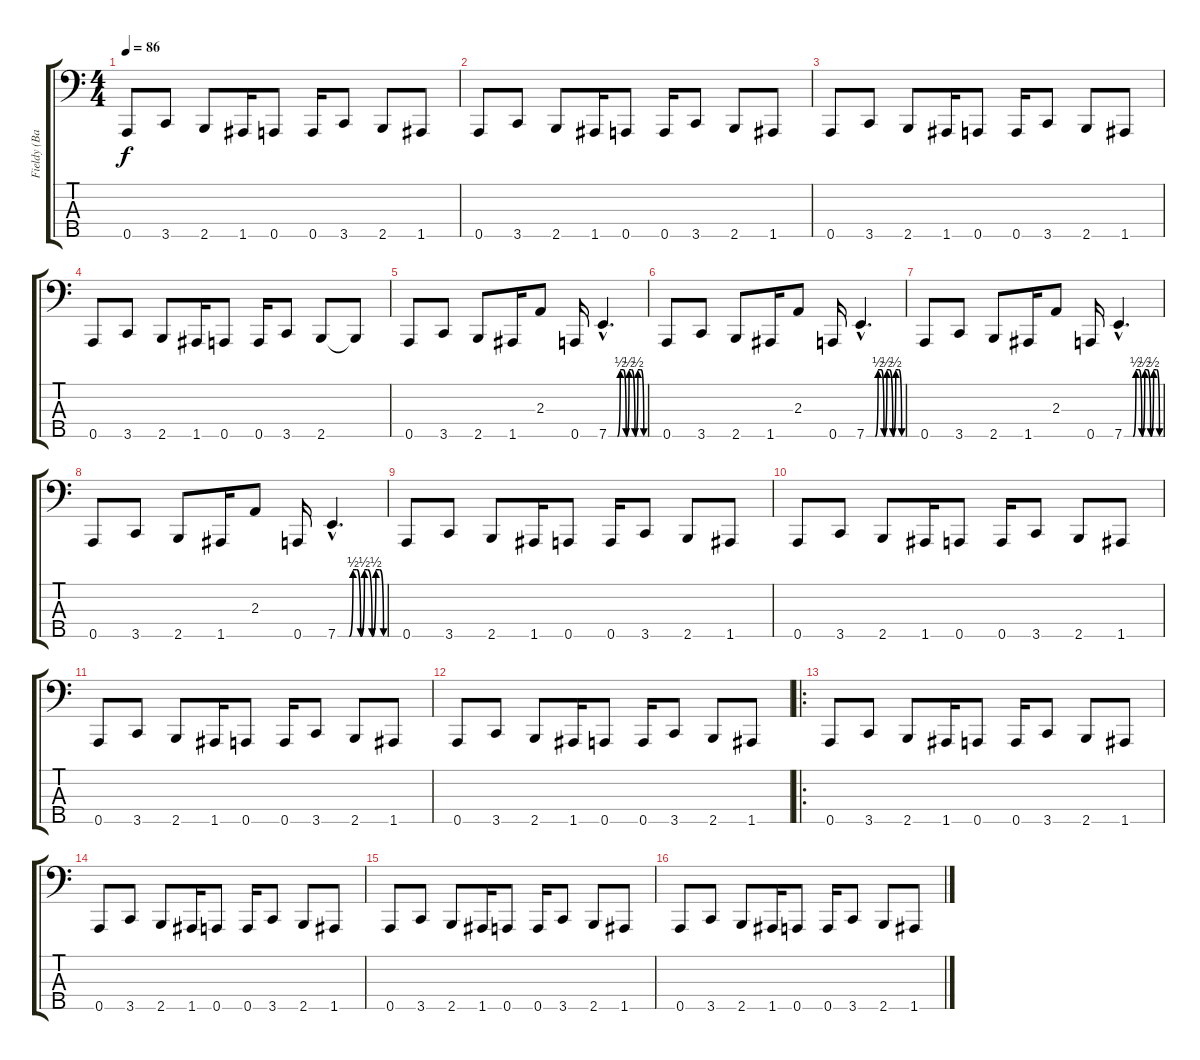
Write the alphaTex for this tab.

\track ("Fieldy (Basse)" "Fieldy (Ba") {instrument slapbass1}
\staff {score tabs}
\tuning (F2 C2 G1 D1 A0) {hide}
\ts (4 4)
\tempo 86
\clef f4
\ks c
0.5.8{dy f instrument slapbass1} 3.5.8 2.5.8 1.5.16 0.5.8 0.5.16 3.5.8 2.5.8 1.5.8 |
0.5.8 3.5.8 2.5.8 1.5.16 0.5.8 0.5.16 3.5.8 2.5.8 1.5.8 |
0.5.8 3.5.8 2.5.8 1.5.16 0.5.8 0.5.16 3.5.8 2.5.8 1.5.8 |
0.5.8 3.5.8 2.5.8 1.5.16 0.5.8 0.5.16 3.5.8 2.5.8 2.5{t}.8 |
0.5.8 3.5.8 2.5.8 1.5.16 2.3.8 0.5.16 7.5{be (custom 0 0 15 0 20 2 25 2 30 0 35 2 39 2 45 0 50 2 55 2 60 0) hac}.4{d} |
0.5.8 3.5.8 2.5.8 1.5.16 2.3.8 0.5.16 7.5{be (custom 0 0 15 0 20 2 25 2 30 0 35 2 39 2 45 0 50 2 55 2 60 0) hac}.4{d} |
0.5.8 3.5.8 2.5.8 1.5.16 2.3.8 0.5.16 7.5{be (custom 0 0 15 0 20 2 25 2 30 0 35 2 39 2 45 0 50 2 55 2 60 0) hac}.4{d} |
0.5.8 3.5.8 2.5.8 1.5.16 2.3.8 0.5.16 7.5{be (custom 0 0 15 0 20 2 25 2 30 0 35 2 39 2 45 0 50 2 55 2 60 0) hac}.4{d} |
0.5.8 3.5.8 2.5.8 1.5.16 0.5.8 0.5.16 3.5.8 2.5.8 1.5.8 |
0.5.8 3.5.8 2.5.8 1.5.16 0.5.8 0.5.16 3.5.8 2.5.8 1.5.8 |
0.5.8 3.5.8 2.5.8 1.5.16 0.5.8 0.5.16 3.5.8 2.5.8 1.5.8 |
0.5.8 3.5.8 2.5.8 1.5.16 0.5.8 0.5.16 3.5.8 2.5.8 1.5.8 |
\ro
0.5.8{volume 10} 3.5.8 2.5.8 1.5.16 0.5.8 0.5.16 3.5.8 2.5.8 1.5.8 |
0.5.8 3.5.8 2.5.8 1.5.16 0.5.8 0.5.16 3.5.8 2.5.8 1.5.8 |
0.5.8 3.5.8 2.5.8 1.5.16 0.5.8 0.5.16 3.5.8 2.5.8 1.5.8 |
0.5.8 3.5.8 2.5.8 1.5.16 0.5.8 0.5.16 3.5.8 2.5.8 1.5.8
